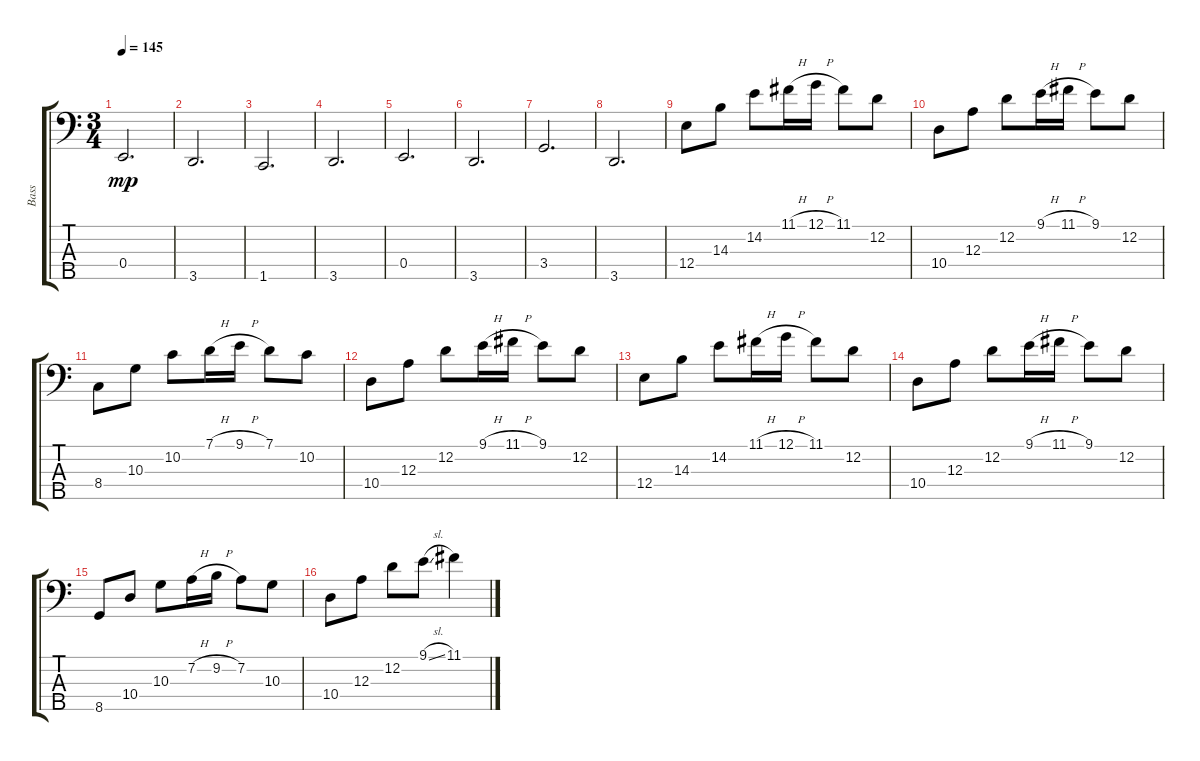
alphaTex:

\track ("Bass" "Bass") {instrument electricbassfinger}
\staff {score tabs}
\tuning (G2 D2 A1 E1 B0) {hide}
\ts (3 4)
\tempo 145
\clef f4
\ks c
0.4.2{d dy mp} |
3.5.2{d} |
1.5.2{d} |
3.5.2{d} |
0.4.2{d} |
3.5.2{d} |
3.4.2{d} |
3.5.2{d} |
12.4.8 14.3.8 14.2.8 11.1{h}.16 12.1{h}.16 11.1.8 12.2.8 |
10.4.8 12.3.8 12.2.8 9.1{h}.16 11.1{h}.16 9.1.8 12.2.8 |
8.4.8 10.3.8 10.2.8 7.1{h}.16 9.1{h}.16 7.1.8 10.2.8 |
10.4.8 12.3.8 12.2.8 9.1{h}.16 11.1{h}.16 9.1.8 12.2.8 |
12.4.8 14.3.8 14.2.8 11.1{h}.16 12.1{h}.16 11.1.8 12.2.8 |
10.4.8 12.3.8 12.2.8 9.1{h}.16 11.1{h}.16 9.1.8 12.2.8 |
8.5.8 10.4.8 10.3.8 7.2{h}.16 9.2{h}.16 7.2.8 10.3.8 |
10.4.8 12.3.8 12.2.8 9.1{sl}.8 11.1.4
